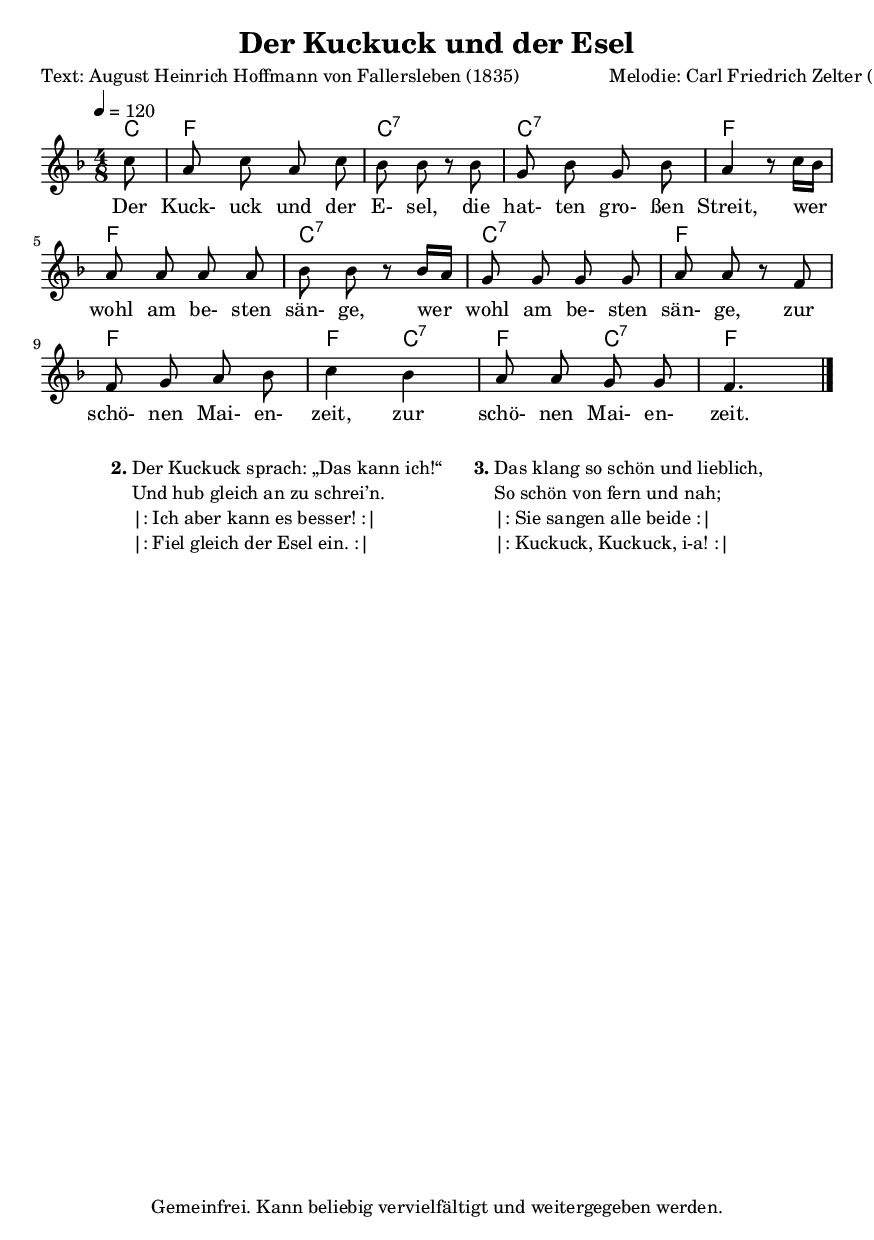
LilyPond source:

\version "2.12.3"

\include "default.ly"
\header {
  title = "Der Kuckuck und der Esel"
  poet = "Text: August Heinrich Hoffmann von Fallersleben (1835) "
  composer = "Melodie: Carl Friedrich Zelter (1810)"
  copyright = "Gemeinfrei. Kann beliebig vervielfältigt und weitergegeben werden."
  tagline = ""
}

#(set-global-staff-size 16)

Melodie = {
  \partial 8
  a'8 | fis' a' fis' a'| g' g' r
  g'| e' g' e' g'| fis'4 r8
  a'16 [g']| fis'8 fis' fis' fis'| g' g' r
  g'16 [fis']| e'8 e' e' e'| fis' fis' r
  d'| d' e' fis' g'| a'4 g'| fis'8 fis' e' e' d'4. \bar"|."
}

Text = \lyricmode {
  Der Kuck- uck und der E- sel,
  die hat- ten gro- ßen Streit,
  wer wohl am be- sten sän- ge,
  wer wohl am be- sten sän- ge,
  zur schö- nen Mai- en- zeit,
  zur schö- nen Mai- en- zeit.
}

Harmonien = \chordmode {
  a8 d2 a:7 a:7 d d a:7 a:7 d d2 d4 a:7 d4 a:7 d4.
}

\score {
  \transpose d f
  <<
    \new ChordNames {
      \Harmonien
    }
    \new Voice = "eins" {
      \clef violin
      \key d \major
      \tempo 4 = 120
      \time 4/8
      \autoBeamOff
      \Melodie 
    }
    \new Lyrics \lyricsto "eins" \Text
  >>

  \layout { }
  \midi { }
}

\markup {
  \fill-line {
    \column {
      \line {
        \bold "2."
        \column {
          "Der Kuckuck sprach: „Das kann ich!“"
          "Und hub gleich an zu schrei’n."
          "|: Ich aber kann es besser! :|"
          "|: Fiel gleich der Esel ein. :|"

        }
        \bold "     3."
        \column {
          "Das klang so schön und lieblich,"
          "So schön von fern und nah;"
          "|: Sie sangen alle beide :|"
          "|: Kuckuck, Kuckuck, i-a! :|"

        }
      }
    }
  }
}

% some settings % vim: sw=2 et
